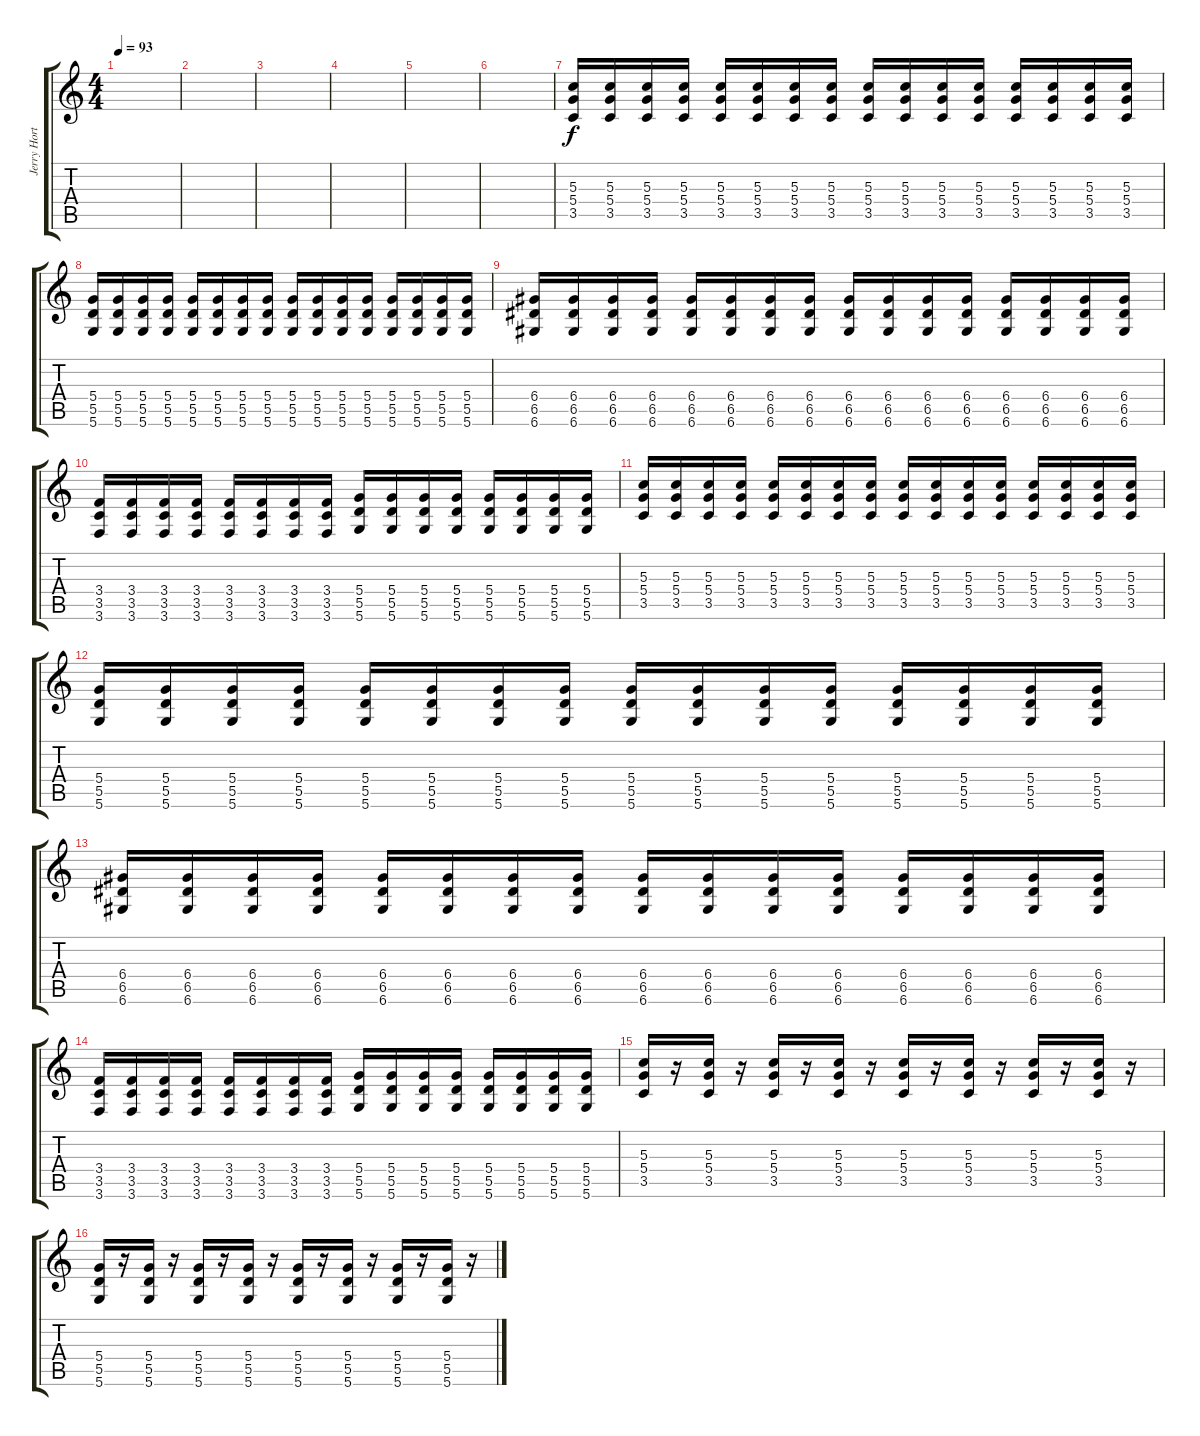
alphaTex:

\track ("Jerry Horton - Distorted" "Jerry Hort") {instrument distortionguitar}
\staff {score tabs}
\tuning (E4 B3 G3 D3 A2 D2) {hide}
\ts (4 4)
\tempo 93
\clef g2
\ks c
|
|
|
|
|
|
(5.3 5.4 3.5).16 (5.3 5.4 3.5).16 (5.3 5.4 3.5).16 (5.3 5.4 3.5).16 (5.3 5.4 3.5).16 (5.3 5.4 3.5).16 (5.3 5.4 3.5).16 (5.3 5.4 3.5).16 (5.3 5.4 3.5).16 (5.3 5.4 3.5).16 (5.3 5.4 3.5).16 (5.3 5.4 3.5).16 (5.3 5.4 3.5).16 (5.3 5.4 3.5).16 (5.3 5.4 3.5).16 (5.3 5.4 3.5).16 |
(5.4 5.5 5.6).16 (5.4 5.5 5.6).16 (5.4 5.5 5.6).16 (5.4 5.5 5.6).16 (5.4 5.5 5.6).16 (5.4 5.5 5.6).16 (5.4 5.5 5.6).16 (5.4 5.5 5.6).16 (5.4 5.5 5.6).16 (5.4 5.5 5.6).16 (5.4 5.5 5.6).16 (5.4 5.5 5.6).16 (5.4 5.5 5.6).16 (5.4 5.5 5.6).16 (5.4 5.5 5.6).16 (5.4 5.5 5.6).16 |
(6.4 6.5 6.6).16 (6.4 6.5 6.6).16 (6.4 6.5 6.6).16 (6.4 6.5 6.6).16 (6.4 6.5 6.6).16 (6.4 6.5 6.6).16 (6.4 6.5 6.6).16 (6.4 6.5 6.6).16 (6.4 6.5 6.6).16 (6.4 6.5 6.6).16 (6.4 6.5 6.6).16 (6.4 6.5 6.6).16 (6.4 6.5 6.6).16 (6.4 6.5 6.6).16 (6.4 6.5 6.6).16 (6.4 6.5 6.6).16 |
(3.4 3.5 3.6).16 (3.4 3.5 3.6).16 (3.4 3.5 3.6).16 (3.4 3.5 3.6).16 (3.4 3.5 3.6).16 (3.4 3.5 3.6).16 (3.4 3.5 3.6).16 (3.4 3.5 3.6).16 (5.4 5.5 5.6).16 (5.4 5.5 5.6).16 (5.4 5.5 5.6).16 (5.4 5.5 5.6).16 (5.4 5.5 5.6).16 (5.4 5.5 5.6).16 (5.4 5.5 5.6).16 (5.4 5.5 5.6).16 |
(5.3 5.4 3.5).16 (5.3 5.4 3.5).16 (5.3 5.4 3.5).16 (5.3 5.4 3.5).16 (5.3 5.4 3.5).16 (5.3 5.4 3.5).16 (5.3 5.4 3.5).16 (5.3 5.4 3.5).16 (5.3 5.4 3.5).16 (5.3 5.4 3.5).16 (5.3 5.4 3.5).16 (5.3 5.4 3.5).16 (5.3 5.4 3.5).16 (5.3 5.4 3.5).16 (5.3 5.4 3.5).16 (5.3 5.4 3.5).16 |
(5.4 5.5 5.6).16 (5.4 5.5 5.6).16 (5.4 5.5 5.6).16 (5.4 5.5 5.6).16 (5.4 5.5 5.6).16 (5.4 5.5 5.6).16 (5.4 5.5 5.6).16 (5.4 5.5 5.6).16 (5.4 5.5 5.6).16 (5.4 5.5 5.6).16 (5.4 5.5 5.6).16 (5.4 5.5 5.6).16 (5.4 5.5 5.6).16 (5.4 5.5 5.6).16 (5.4 5.5 5.6).16 (5.4 5.5 5.6).16 |
(6.4 6.5 6.6).16 (6.4 6.5 6.6).16 (6.4 6.5 6.6).16 (6.4 6.5 6.6).16 (6.4 6.5 6.6).16 (6.4 6.5 6.6).16 (6.4 6.5 6.6).16 (6.4 6.5 6.6).16 (6.4 6.5 6.6).16 (6.4 6.5 6.6).16 (6.4 6.5 6.6).16 (6.4 6.5 6.6).16 (6.4 6.5 6.6).16 (6.4 6.5 6.6).16 (6.4 6.5 6.6).16 (6.4 6.5 6.6).16 |
(3.4 3.5 3.6).16 (3.4 3.5 3.6).16 (3.4 3.5 3.6).16 (3.4 3.5 3.6).16 (3.4 3.5 3.6).16 (3.4 3.5 3.6).16 (3.4 3.5 3.6).16 (3.4 3.5 3.6).16 (5.4 5.5 5.6).16 (5.4 5.5 5.6).16 (5.4 5.5 5.6).16 (5.4 5.5 5.6).16 (5.4 5.5 5.6).16 (5.4 5.5 5.6).16 (5.4 5.5 5.6).16 (5.4 5.5 5.6).16 |
(5.3 5.4 3.5).16 r.16 (5.3 5.4 3.5).16 r.16 (5.3 5.4 3.5).16 r.16 (5.3 5.4 3.5).16 r.16 (5.3 5.4 3.5).16 r.16 (5.3 5.4 3.5).16 r.16 (5.3 5.4 3.5).16 r.16 (5.3 5.4 3.5).16 r.16 |
(5.4 5.5 5.6).16 r.16 (5.4 5.5 5.6).16 r.16 (5.4 5.5 5.6).16 r.16 (5.4 5.5 5.6).16 r.16 (5.4 5.5 5.6).16 r.16 (5.4 5.5 5.6).16 r.16 (5.4 5.5 5.6).16 r.16 (5.4 5.5 5.6).16 r.16
